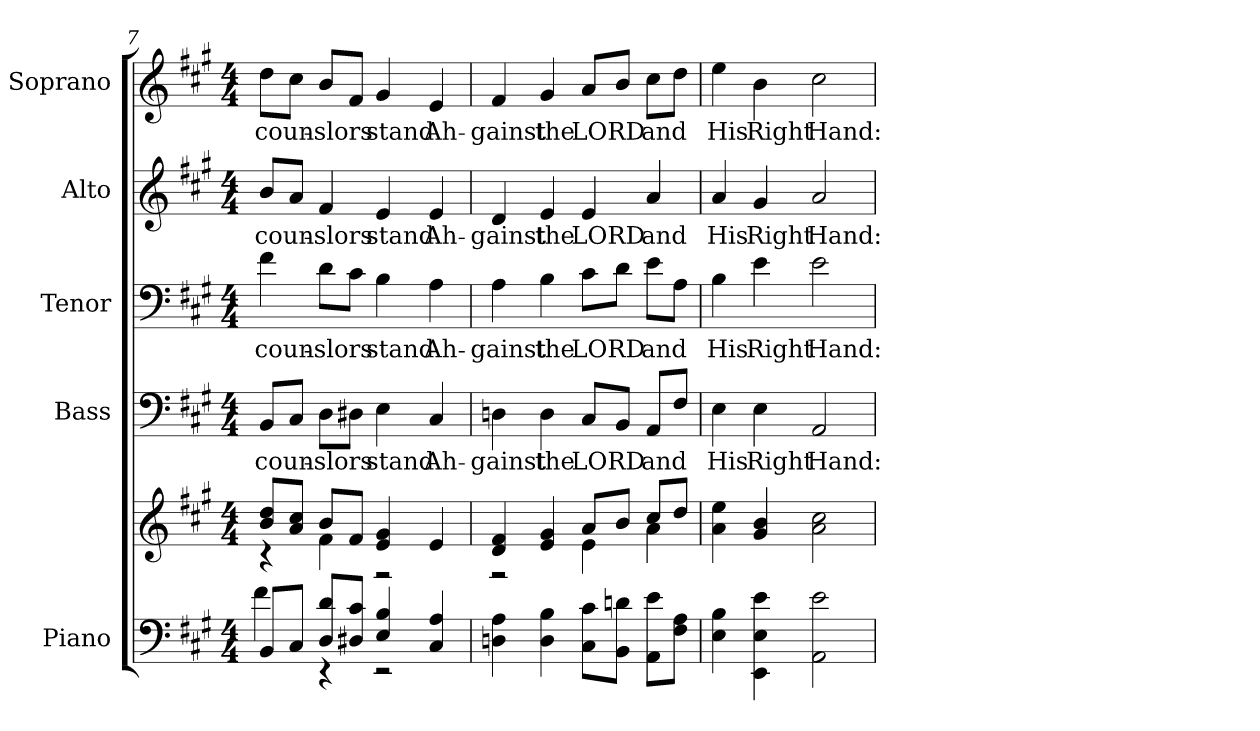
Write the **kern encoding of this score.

**kern	**kern	**kern	**text	**kern	**text	**kern	**text	**kern	**text
*part5	*part5	*part4	*part4	*part3	*part3	*part2	*part2	*part1	*part1
*staff6	*staff5	*staff4	*staff4	*staff3	*staff3	*staff2	*staff2	*staff1	*staff1
*I"Piano	*	*I"Bass	*	*I"Tenor	*	*I"Alto	*	*I"Soprano	*
*I'Pno.	*	*I'B.	*	*	*	*I'A.	*	*I'S.	*
*clefF4	*clefG2	*clefF4	*	*clefF4	*	*clefG2	*	*clefG2	*
*k[f#c#g#]	*k[f#c#g#]	*k[f#c#g#]	*	*k[f#c#g#]	*	*k[f#c#g#]	*	*k[f#c#g#]	*
*A:	*A:	*A:	*	*A:	*	*A:	*	*A:	*
*M4/4	*M4/4	*M4/4	*	*M4/4	*	*M4/4	*	*M4/4	*
=7	=7	=7	=7	=7	=7	=7	=7	=7	=7
*^	*^	*	*	*	*	*	*	*	*
!	!	!	!	!	!LO:LY:b:color=#000000	!	!	!	!	!	!
!	!	!	!	!	!	!	!LO:LY:b:color=#000000	!	!	!	!
!	!	!	!	!	!	!	!	!	!LO:LY:b:color=#000000	!	!
!	!	!	!	!	!	!	!	!	!	!	!LO:LY:b:color=#000000
8BBi/L	4f#i\	8bi/ 8ddiL	4r	8BBi/L	coun-	4f#i\	coun-	8bi/L	coun-	8ddi\L	coun-
8C#i/J	.	8ai/ 8cc#iJ	.	8C#i/J	.	.	.	8ai/J	.	8cc#i\J	.
!	!	!	!	!	!LO:LY:b:color=#000000	!	!	!	!	!	!
!	!	!	!	!	!	!	!LO:LY:b:color=#000000	!	!	!	!
!	!	!	!	!	!	!	!	!	!LO:LY:b:color=#000000	!	!
!	!	!	!	!	!	!	!	!	!	!	!LO:LY:b:color=#000000
8Di/ 8diL	4r	8bi/L	4f#i\	8Di\L	-slors	8di\L	-slors	4f#i/	-slors	8bi/L	-slors
8D#Xi/ 8c#iJ	.	8f#i/J	.	8D#Xi\J	.	8c#i\J	.	.	.	8f#i/J	.
!	!	!	!	!	!LO:LY:b:color=#000000	!	!	!	!	!	!
!	!	!	!	!	!	!	!LO:LY:b:color=#000000	!	!	!	!
!	!	!	!	!	!	!	!	!	!LO:LY:b:color=#000000	!	!
!	!	!	!	!	!	!	!	!	!	!	!LO:LY:b:color=#000000
4Ei/ 4Bi	2r	4ei/ 4g#i	2r	4Ei\	stand	4Bi\	stand	4ei/	stand	4g#i/	stand
!	!	!	!	!	!LO:LY:b:color=#000000	!	!	!	!	!	!
!	!	!	!	!	!	!	!LO:LY:b:color=#000000	!	!	!	!
!	!	!	!	!	!	!	!	!	!LO:LY:b:color=#000000	!	!
!	!	!	!	!	!	!	!	!	!	!	!LO:LY:b:color=#000000
4C#i/ 4Ai	.	4ei/	.	4C#i/	Ah-	4Ai\	Ah-	4ei/	Ah-	4ei/	Ah-
*v	*v	*	*	*	*	*	*	*	*	*	*
=8	=8	=8	=8	=8	=8	=8	=8	=8	=8	=8
!	!	!	!	!LO:LY:b:color=#000000	!	!	!	!	!	!
!	!	!	!	!	!	!LO:LY:b:color=#000000	!	!	!	!
!	!	!	!	!	!	!	!	!LO:LY:b:color=#000000	!	!
!	!	!	!	!	!	!	!	!	!	!LO:LY:b:color=#000000
4Dni\ 4Ai	4di/ 4f#i	2r	4Dni\	-gainst	4Ai\	-gainst	4di/	-gainst	4f#i/	-gainst
!	!	!	!	!LO:LY:b:color=#000000	!	!	!	!	!	!
!	!	!	!	!	!	!LO:LY:b:color=#000000	!	!	!	!
!	!	!	!	!	!	!	!	!LO:LY:b:color=#000000	!	!
!	!	!	!	!	!	!	!	!	!	!LO:LY:b:color=#000000
4Di\ 4Bi	4ei/ 4g#i	.	4Di\	the	4Bi\	the	4ei/	the	4g#i/	the
!	!	!	!	!LO:LY:b:color=#000000	!	!	!	!	!	!
!	!	!	!	!	!	!LO:LY:b:color=#000000	!	!	!	!
!	!	!	!	!	!	!	!	!LO:LY:b:color=#000000	!	!
!	!	!	!	!	!	!	!	!	!	!LO:LY:b:color=#000000
8C#i\ 8c#iL	8ai/L	4ei\	8C#i/L	LORD	8c#i\L	LORD	4ei/	LORD	8ai/L	LORD
8BBi\ 8dniJ	8bi/J	.	8BBi/J	.	8di\J	.	.	.	8bi/J	.
!	!	!	!	!LO:LY:b:color=#000000	!	!	!	!	!	!
!	!	!	!	!	!	!LO:LY:b:color=#000000	!	!	!	!
!	!	!	!	!	!	!	!	!LO:LY:b:color=#000000	!	!
!	!	!	!	!	!	!	!	!	!	!LO:LY:b:color=#000000
8AAi\ 8eiL	8cc#i/L	4ai\	8AAi/L	and	8ei\L	and	4ai/	and	8cc#i\L	and
8F#i\ 8AiJ	8ddi/J	.	8F#i/J	.	8Ai\J	.	.	.	8ddi\J	.
*	*v	*v	*	*	*	*	*	*	*	*
!!LO:PB:g=z
=9	=9	=9	=9	=9	=9	=9	=9	=9	=9
!	!	!	!LO:LY:b:color=#000000	!	!	!	!	!	!
!	!	!	!	!	!LO:LY:b:color=#000000	!	!	!	!
!	!	!	!	!	!	!	!LO:LY:b:color=#000000	!	!
!	!	!	!	!	!	!	!	!	!LO:LY:b:color=#000000
4Ei\ 4Bi	4ai\ 4eei	4Ei\	His	4Bi\	His	4ai/	His	4eei\	His
!	!	!	!LO:LY:b:color=#000000	!	!	!	!	!	!
!	!	!	!	!	!LO:LY:b:color=#000000	!	!	!	!
!	!	!	!	!	!	!	!LO:LY:b:color=#000000	!	!
!	!	!	!	!	!	!	!	!	!LO:LY:b:color=#000000
4EEi\ 4Ei 4ei	4g#i/ 4bi	4Ei\	Right	4ei\	Right	4g#i/	Right	4bi\	Right
!	!	!	!LO:LY:b:color=#000000	!	!	!	!	!	!
!	!	!	!	!	!LO:LY:b:color=#000000	!	!	!	!
!	!	!	!	!	!	!	!LO:LY:b:color=#000000	!	!
!	!	!	!	!	!	!	!	!	!LO:LY:b:color=#000000
2AAi\ 2ei	2ai\ 2cc#i	2AAi/	Hand:	2ei\	Hand:	2ai/	Hand:	2cc#i\	Hand:
=	=	=	=	=	=	=	=	=	=
*-	*-	*-	*-	*-	*-	*-	*-	*-	*-
